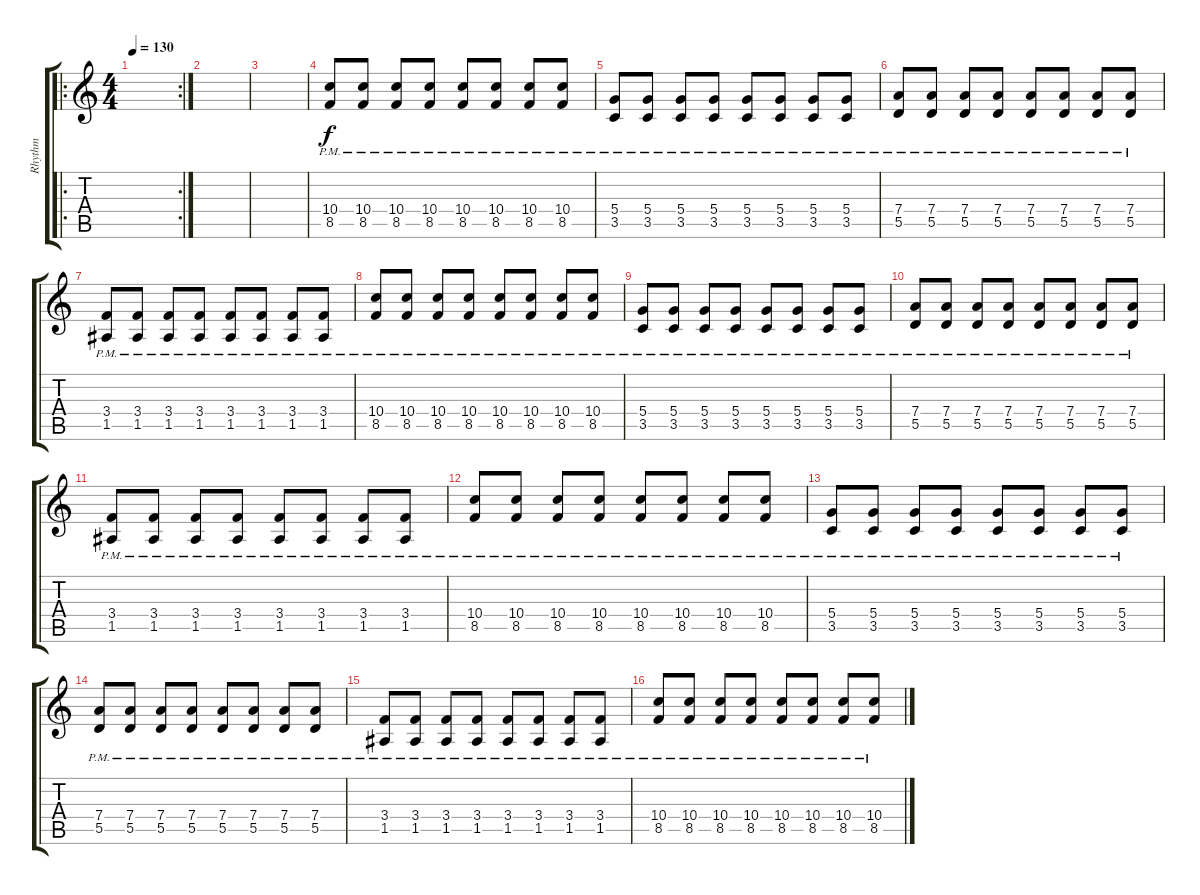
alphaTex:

\track ("Rhythm" "Rhythm") {instrument electricguitarclean}
\staff {score tabs}
\tuning (E4 B3 G3 D3 A2 E2) {hide}
\ro
\rc 2
\ts (4 4)
\tempo 130
\clef g2
\ks c
|
|
|
(10.4{pm} 8.5{pm}).8 (10.4{pm} 8.5{pm}).8 (10.4{pm} 8.5{pm}).8 (10.4{pm} 8.5{pm}).8 (10.4{pm} 8.5{pm}).8 (10.4{pm} 8.5{pm}).8 (10.4{pm} 8.5{pm}).8 (10.4{pm} 8.5{pm}).8 |
(5.4{pm} 3.5{pm}).8 (5.4{pm} 3.5{pm}).8 (5.4{pm} 3.5{pm}).8 (5.4{pm} 3.5{pm}).8 (5.4{pm} 3.5{pm}).8 (5.4{pm} 3.5{pm}).8 (5.4{pm} 3.5{pm}).8 (5.4{pm} 3.5{pm}).8 |
(7.4{pm} 5.5{pm}).8 (7.4{pm} 5.5{pm}).8 (7.4{pm} 5.5{pm}).8 (7.4{pm} 5.5{pm}).8 (7.4{pm} 5.5{pm}).8 (7.4{pm} 5.5{pm}).8 (7.4{pm} 5.5{pm}).8 (7.4{pm} 5.5{pm}).8 |
(3.4{pm} 1.5{pm}).8 (3.4{pm} 1.5{pm}).8 (3.4{pm} 1.5{pm}).8 (3.4{pm} 1.5{pm}).8 (3.4{pm} 1.5{pm}).8 (3.4{pm} 1.5{pm}).8 (3.4{pm} 1.5{pm}).8 (3.4{pm} 1.5{pm}).8 |
(10.4{pm} 8.5{pm}).8 (10.4{pm} 8.5{pm}).8 (10.4{pm} 8.5{pm}).8 (10.4{pm} 8.5{pm}).8 (10.4{pm} 8.5{pm}).8 (10.4{pm} 8.5{pm}).8 (10.4{pm} 8.5{pm}).8 (10.4{pm} 8.5{pm}).8 |
(5.4{pm} 3.5{pm}).8 (5.4{pm} 3.5{pm}).8 (5.4{pm} 3.5{pm}).8 (5.4{pm} 3.5{pm}).8 (5.4{pm} 3.5{pm}).8 (5.4{pm} 3.5{pm}).8 (5.4{pm} 3.5{pm}).8 (5.4{pm} 3.5{pm}).8 |
(7.4{pm} 5.5{pm}).8 (7.4{pm} 5.5{pm}).8 (7.4{pm} 5.5{pm}).8 (7.4{pm} 5.5{pm}).8 (7.4{pm} 5.5{pm}).8 (7.4{pm} 5.5{pm}).8 (7.4{pm} 5.5{pm}).8 (7.4{pm} 5.5{pm}).8 |
(3.4{pm} 1.5{pm}).8 (3.4{pm} 1.5{pm}).8 (3.4{pm} 1.5{pm}).8 (3.4{pm} 1.5{pm}).8 (3.4{pm} 1.5{pm}).8 (3.4{pm} 1.5{pm}).8 (3.4{pm} 1.5{pm}).8 (3.4{pm} 1.5{pm}).8 |
(10.4{pm} 8.5{pm}).8 (10.4{pm} 8.5{pm}).8 (10.4{pm} 8.5{pm}).8 (10.4{pm} 8.5{pm}).8 (10.4{pm} 8.5{pm}).8 (10.4{pm} 8.5{pm}).8 (10.4{pm} 8.5{pm}).8 (10.4{pm} 8.5{pm}).8 |
(5.4{pm} 3.5{pm}).8 (5.4{pm} 3.5{pm}).8 (5.4{pm} 3.5{pm}).8 (5.4{pm} 3.5{pm}).8 (5.4{pm} 3.5{pm}).8 (5.4{pm} 3.5{pm}).8 (5.4{pm} 3.5{pm}).8 (5.4{pm} 3.5{pm}).8 |
(7.4{pm} 5.5{pm}).8 (7.4{pm} 5.5{pm}).8 (7.4{pm} 5.5{pm}).8 (7.4{pm} 5.5{pm}).8 (7.4{pm} 5.5{pm}).8 (7.4{pm} 5.5{pm}).8 (7.4{pm} 5.5{pm}).8 (7.4{pm} 5.5{pm}).8 |
(3.4{pm} 1.5{pm}).8 (3.4{pm} 1.5{pm}).8 (3.4{pm} 1.5{pm}).8 (3.4{pm} 1.5{pm}).8 (3.4{pm} 1.5{pm}).8 (3.4{pm} 1.5{pm}).8 (3.4{pm} 1.5{pm}).8 (3.4{pm} 1.5{pm}).8 |
(10.4{pm} 8.5{pm}).8 (10.4{pm} 8.5{pm}).8 (10.4{pm} 8.5{pm}).8 (10.4{pm} 8.5{pm}).8 (10.4{pm} 8.5{pm}).8 (10.4{pm} 8.5{pm}).8 (10.4{pm} 8.5{pm}).8 (10.4{pm} 8.5{pm}).8
